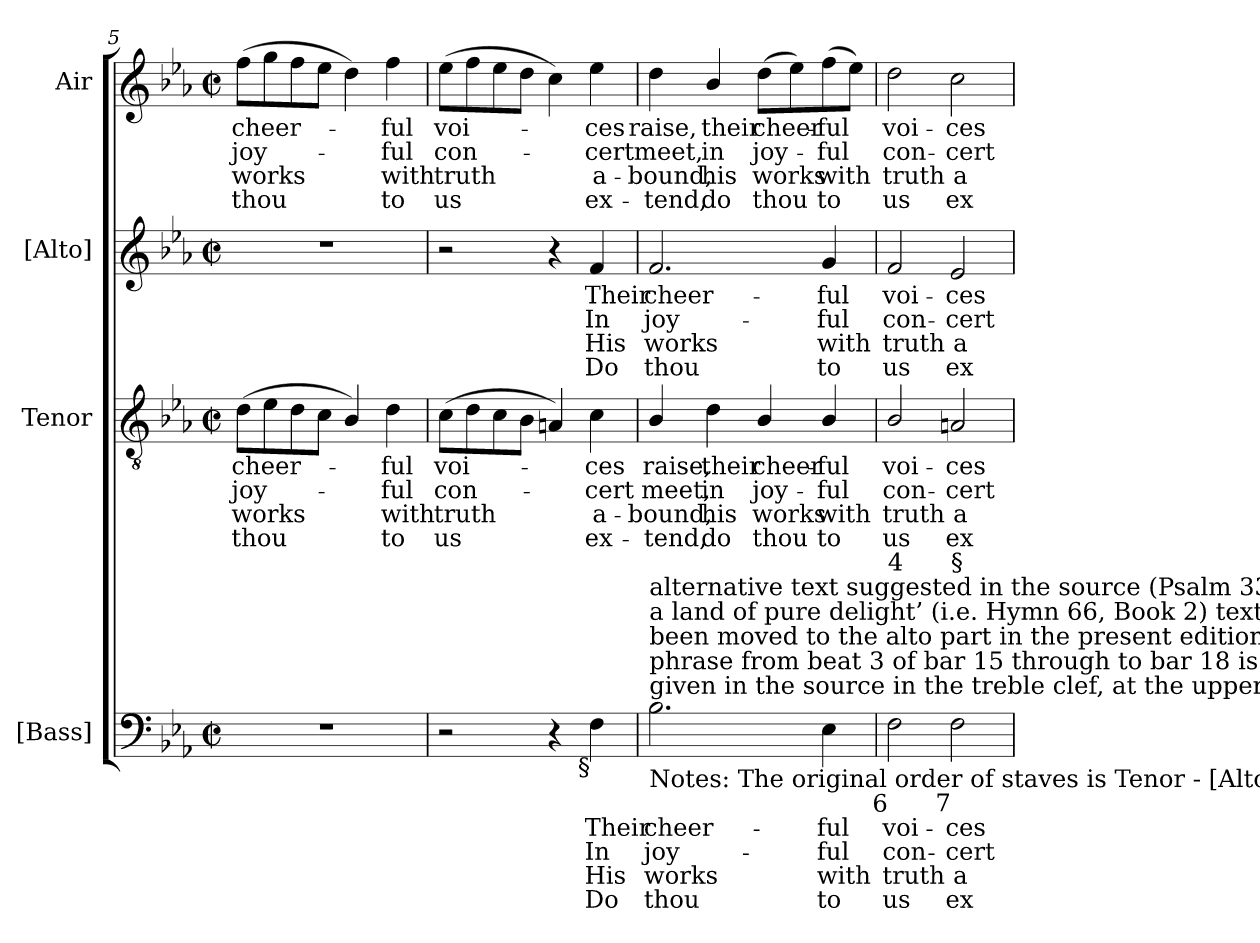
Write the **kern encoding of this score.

**kern	**text	**text	**text	**text	**kern	**text	**text	**text	**text	**kern	**text	**text	**text	**text	**kern	**text	**text	**text	**text
*part4	*part4	*part4	*part4	*part4	*part3	*part3	*part3	*part3	*part3	*part2	*part2	*part2	*part2	*part2	*part1	*part1	*part1	*part1	*part1
*staff4	*staff4	*staff4	*staff4	*staff4	*staff3	*staff3	*staff3	*staff3	*staff3	*staff2	*staff2	*staff2	*staff2	*staff2	*staff1	*staff1	*staff1	*staff1	*staff1
*I"[Bass]	*	*	*	*	*I"Tenor	*	*	*	*	*I"[Alto]	*	*	*	*	*I"Air	*	*	*	*
*I'B.	*	*	*	*	*I'T.	*	*	*	*	*I'A.	*	*	*	*	*	*	*	*	*
*clefF4	*	*	*	*	*clefGv2	*	*	*	*	*clefG2	*	*	*	*	*clefG2	*	*	*	*
*	*	*	*	*	*ITrd7c12	*	*	*	*	*	*	*	*	*	*	*	*	*	*
*k[b-e-a-]	*	*	*	*	*k[b-e-a-]	*	*	*	*	*k[b-e-a-]	*	*	*	*	*k[b-e-a-]	*	*	*	*
*E-:	*	*	*	*	*E-:	*	*	*	*	*E-:	*	*	*	*	*E-:	*	*	*	*
*M2/2	*	*	*	*	*M2/2	*	*	*	*	*M2/2	*	*	*	*	*M2/2	*	*	*	*
*met(c|)	*	*	*	*	*met(c|)	*	*	*	*	*met(c|)	*	*	*	*	*met(c|)	*	*	*	*
=5	=5	=5	=5	=5	=5	=5	=5	=5	=5	=5	=5	=5	=5	=5	=5	=5	=5	=5	=5
!	!	!	!	!	!	!LO:LY:b:color=#000000	!LO:LY:b:color=#000000	!LO:LY:b:color=#000000	!LO:LY:b:color=#000000	!	!	!	!	!	!	!	!	!	!
!	!	!	!	!	!	!	!	!	!	!	!	!	!	!	!	!LO:LY:b:color=#000000	!LO:LY:b:color=#000000	!LO:LY:b:color=#000000	!LO:LY:b:color=#000000
1r	.	.	.	.	(8Di\L	cheer-	joy-	works	thou	1r	.	.	.	.	(8ffi\L	cheer-	joy-	works	thou
.	.	.	.	.	8E-i\	.	.	.	.	.	.	.	.	.	8ggi\	.	.	.	.
.	.	.	.	.	8Di\	.	.	.	.	.	.	.	.	.	8ffi\	.	.	.	.
.	.	.	.	.	8Ci\J	.	.	.	.	.	.	.	.	.	8ee-i\J	.	.	.	.
.	.	.	.	.	4BB-i/)	.	.	.	.	.	.	.	.	.	4ddi\)	.	.	.	.
!	!	!	!	!	!	!LO:LY:b:color=#000000	!LO:LY:b:color=#000000	!LO:LY:b:color=#000000	!LO:LY:b:color=#000000	!	!	!	!	!	!	!	!	!	!
!	!	!	!	!	!	!	!	!	!	!	!	!	!	!	!	!LO:LY:b:color=#000000	!LO:LY:b:color=#000000	!LO:LY:b:color=#000000	!LO:LY:b:color=#000000
.	.	.	.	.	4Di\	-ful	-ful	with	to	.	.	.	.	.	4ffi\	-ful	-ful	with	to
=6	=6	=6	=6	=6	=6	=6	=6	=6	=6	=6	=6	=6	=6	=6	=6	=6	=6	=6	=6
!	!	!	!	!	!	!LO:LY:b:color=#000000	!LO:LY:b:color=#000000	!LO:LY:b:color=#000000	!LO:LY:b:color=#000000	!	!	!	!	!	!	!	!	!	!
!	!	!	!	!	!	!	!	!	!	!	!	!	!	!	!	!LO:LY:b:color=#000000	!LO:LY:b:color=#000000	!LO:LY:b:color=#000000	!LO:LY:b:color=#000000
2r	.	.	.	.	(8Ci\L	voi-	con-	truth	us	2r	.	.	.	.	(8ee-i\L	voi-	con-	truth	us
.	.	.	.	.	8Di\	.	.	.	.	.	.	.	.	.	8ffi\	.	.	.	.
.	.	.	.	.	8Ci\	.	.	.	.	.	.	.	.	.	8ee-i\	.	.	.	.
.	.	.	.	.	8BB-i\J	.	.	.	.	.	.	.	.	.	8ddi\J	.	.	.	.
4r	.	.	.	.	4AAni/)	.	.	.	.	4r	.	.	.	.	4cci\)	.	.	.	.
!	!LO:LY:b:color=#000000	!LO:LY:b:color=#000000	!LO:LY:b:color=#000000	!LO:LY:b:color=#000000	!	!	!	!	!	!	!	!	!	!	!	!	!	!	!
!	!	!	!	!	!	!LO:LY:b:color=#000000	!LO:LY:b:color=#000000	!LO:LY:b:color=#000000	!LO:LY:b:color=#000000	!	!	!	!	!	!	!	!	!	!
!	!	!	!	!	!	!	!	!	!	!	!LO:LY:b:color=#000000	!LO:LY:b:color=#000000	!LO:LY:b:color=#000000	!LO:LY:b:color=#000000	!	!	!	!	!
!LO:TX:b:rj:t=§	!	!	!	!	!	!	!	!	!	!	!	!	!	!	!	!	!	!	!
!	!	!	!	!	!	!	!	!	!	!	!	!	!	!	!	!LO:LY:b:color=#000000	!LO:LY:b:color=#000000	!LO:LY:b:color=#000000	!LO:LY:b:color=#000000
4Fi\	Their	In	His	Do	4Ci\	-ces	-cert	a-	-ex-	4fi/	Their	In	His	Do	4ee-i\	-ces	-cert	a-	-ex-
!!LO:LB:g=z
=7	=7	=7	=7	=7	=7	=7	=7	=7	=7	=7	=7	=7	=7	=7	=7	=7	=7	=7	=7
!	!LO:LY:b:color=#000000	!LO:LY:b:color=#000000	!LO:LY:b:color=#000000	!LO:LY:b:color=#000000	!	!	!	!	!	!	!	!	!	!	!	!	!	!	!
!	!	!	!	!	!	!LO:LY:b:color=#000000	!LO:LY:b:color=#000000	!LO:LY:b:color=#000000	!LO:LY:b:color=#000000	!	!	!	!	!	!	!	!	!	!
!	!	!	!	!	!	!	!	!	!	!	!LO:LY:b:color=#000000	!LO:LY:b:color=#000000	!LO:LY:b:color=#000000	!LO:LY:b:color=#000000	!	!	!	!	!
!LO:TX:b:t=Notes&colon; The original order of staves is Tenor - [Alto] - Air - [Bass], with the air and bass bracketed together. The alto part is	!	!	!	!	!	!	!	!	!	!	!	!	!	!	!	!	!	!	!
!LO:TX:t=given in the source in the treble clef, at the upper octave. The part shown in the present edition as the alto part for the	!	!	!	!	!	!	!	!	!	!	!	!	!	!	!	!	!	!	!
!LO:TX:t=phrase from beat 3 of bar 15 through to bar 18 is printed on the tenor stave in the source and marked 'Treble PIA' - this has	!	!	!	!	!	!	!	!	!	!	!	!	!	!	!	!	!	!	!
!LO:TX:t=been moved to the alto part in the present edition without transposing by an octave. The first verse only of Watts’ ’There is	!	!	!	!	!	!	!	!	!	!	!	!	!	!	!	!	!	!	!
!LO:TX:t=a land of pure delight’ (i.e. Hymn 66, Book 2) text is underlaid in the source&colon; in the present edition, four verses of the	!	!	!	!	!	!	!	!	!	!	!	!	!	!	!	!	!	!	!
!LO:TX:t=alternative text suggested in the source (Psalm 33 New Version) have been substituted editorially.	!	!	!	!	!	!	!	!	!	!	!	!	!	!	!	!	!	!	!
!	!	!	!	!	!	!	!	!	!	!	!	!	!	!	!	!LO:LY:b:color=#000000	!LO:LY:b:color=#000000	!LO:LY:b:color=#000000	!LO:LY:b:color=#000000
2.B-i\	cheer-	joy-	works	thou	4BB-i/	raise,	meet,	-bound,	tend,	2.fi/	cheer-	joy-	works	thou	4ddi\	raise,	meet,	-bound,	tend,
!	!	!	!	!	!	!LO:LY:b:color=#000000	!LO:LY:b:color=#000000	!LO:LY:b:color=#000000	!LO:LY:b:color=#000000	!	!	!	!	!	!	!	!	!	!
!	!	!	!	!	!	!	!	!	!	!	!	!	!	!	!	!LO:LY:b:color=#000000	!LO:LY:b:color=#000000	!LO:LY:b:color=#000000	!LO:LY:b:color=#000000
.	.	.	.	.	4Di\	their	in	his	do	.	.	.	.	.	4b-i/	their	in	his	do
!	!	!	!	!	!	!LO:LY:b:color=#000000	!LO:LY:b:color=#000000	!LO:LY:b:color=#000000	!LO:LY:b:color=#000000	!	!	!	!	!	!	!	!	!	!
!	!	!	!	!	!	!	!	!	!	!	!	!	!	!	!	!LO:LY:b:color=#000000	!LO:LY:b:color=#000000	!LO:LY:b:color=#000000	!LO:LY:b:color=#000000
.	.	.	.	.	4BB-i/	cheer-	joy-	works	thou	.	.	.	.	.	(8ddi\L	cheer-	joy-	works	thou
.	.	.	.	.	.	.	.	.	.	.	.	.	.	.	8ee-i\)	.	.	.	.
!	!LO:LY:b:color=#000000	!LO:LY:b:color=#000000	!LO:LY:b:color=#000000	!LO:LY:b:color=#000000	!	!	!	!	!	!	!	!	!	!	!	!	!	!	!
!	!	!	!	!	!	!LO:LY:b:color=#000000	!LO:LY:b:color=#000000	!LO:LY:b:color=#000000	!LO:LY:b:color=#000000	!	!	!	!	!	!	!	!	!	!
!	!	!	!	!	!	!	!	!	!	!	!LO:LY:b:color=#000000	!LO:LY:b:color=#000000	!LO:LY:b:color=#000000	!LO:LY:b:color=#000000	!	!	!	!	!
!	!	!	!	!	!	!	!	!	!	!	!	!	!	!	!	!LO:LY:b:color=#000000	!LO:LY:b:color=#000000	!LO:LY:b:color=#000000	!LO:LY:b:color=#000000
4E-i\	-ful	-ful	with	to	4BB-i/	-ful	-ful	with	to	4gi/	-ful	-ful	with	to	(8ffi\	-ful	-ful	with	to
.	.	.	.	.	.	.	.	.	.	.	.	.	.	.	8ee-i\J)	.	.	.	.
=8	=8	=8	=8	=8	=8	=8	=8	=8	=8	=8	=8	=8	=8	=8	=8	=8	=8	=8	=8
!	!LO:LY:b:color=#000000	!LO:LY:b:color=#000000	!LO:LY:b:color=#000000	!LO:LY:b:color=#000000	!	!	!	!	!	!	!	!	!	!	!	!	!	!	!
!	!	!	!	!	!	!LO:LY:b:color=#000000	!LO:LY:b:color=#000000	!LO:LY:b:color=#000000	!LO:LY:b:color=#000000	!	!	!	!	!	!	!	!	!	!
!	!	!	!	!	!	!	!	!	!	!	!LO:LY:b:color=#000000	!LO:LY:b:color=#000000	!LO:LY:b:color=#000000	!LO:LY:b:color=#000000	!	!	!	!	!
!LO:TX:b:rj:t=6	!	!	!	!	!	!	!	!	!	!	!	!	!	!	!	!	!	!	!
!LO:TX:t=4	!	!	!	!	!	!	!	!	!	!	!	!	!	!	!	!	!	!	!
!	!	!	!	!	!	!	!	!	!	!	!	!	!	!	!	!LO:LY:b:color=#000000	!LO:LY:b:color=#000000	!LO:LY:b:color=#000000	!LO:LY:b:color=#000000
2Fi\	voi-	con-	truth	us	2BB-i/	voi-	con-	truth	us	2fi/	voi-	con-	truth	us	2ddi\	voi-	con-	truth	us
!	!LO:LY:b:color=#000000	!LO:LY:b:color=#000000	!LO:LY:b:color=#000000	!LO:LY:b:color=#000000	!	!	!	!	!	!	!	!	!	!	!	!	!	!	!
!	!	!	!	!	!	!LO:LY:b:color=#000000	!LO:LY:b:color=#000000	!LO:LY:b:color=#000000	!LO:LY:b:color=#000000	!	!	!	!	!	!	!	!	!	!
!	!	!	!	!	!	!	!	!	!	!	!LO:LY:b:color=#000000	!LO:LY:b:color=#000000	!LO:LY:b:color=#000000	!LO:LY:b:color=#000000	!	!	!	!	!
!LO:TX:b:rj:t=7	!	!	!	!	!	!	!	!	!	!	!	!	!	!	!	!	!	!	!
!LO:TX:t=§	!	!	!	!	!	!	!	!	!	!	!	!	!	!	!	!	!	!	!
!	!	!	!	!	!	!	!	!	!	!	!	!	!	!	!	!LO:LY:b:color=#000000	!LO:LY:b:color=#000000	!LO:LY:b:color=#000000	!LO:LY:b:color=#000000
2Fi\	-ces	-cert	a-	-ex-	2AAni/	-ces	-cert	a-	-ex-	2e-i/	-ces	-cert	a-	-ex-	2cci\	-ces	-cert	a-	-ex-
=	=	=	=	=	=	=	=	=	=	=	=	=	=	=	=	=	=	=	=
*-	*-	*-	*-	*-	*-	*-	*-	*-	*-	*-	*-	*-	*-	*-	*-	*-	*-	*-	*-
